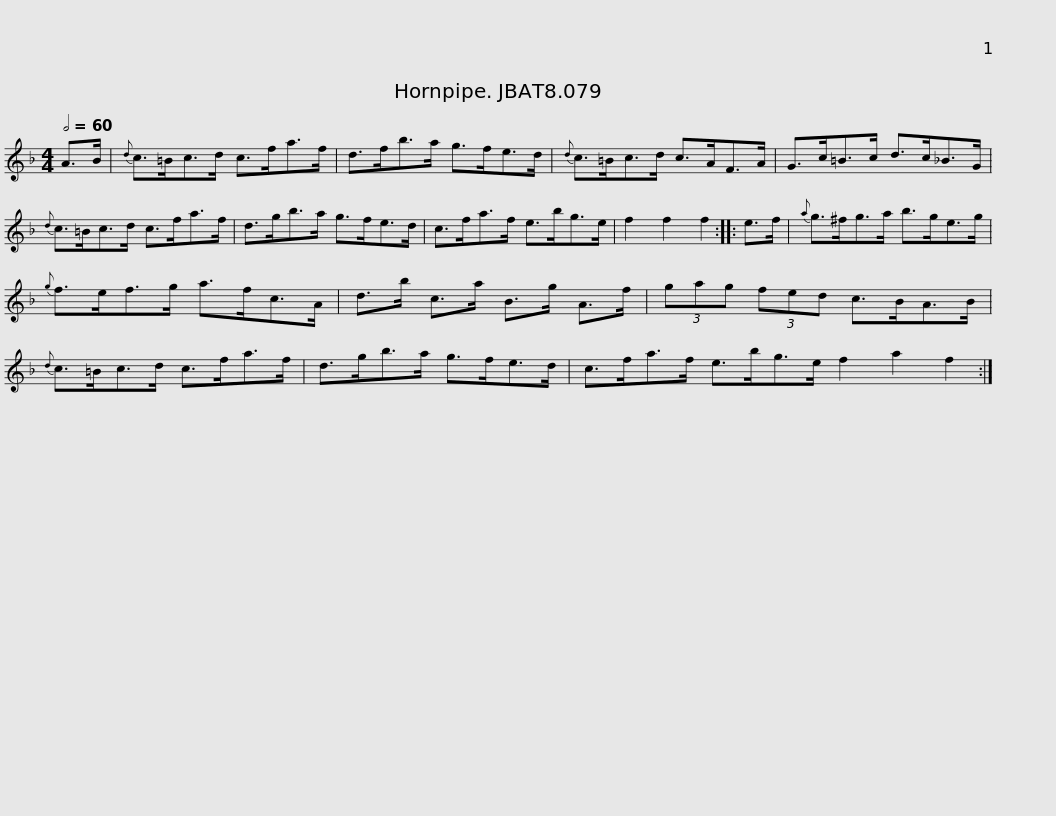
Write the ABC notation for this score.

X:1
L:1/8
Q:1/2=60
M:4/4
I:linebreak $
K:F
V:1 treble
V:1
 A>B |{d} c>=Bc>d c>fa>f | d>fb>a g>fe>d |{d} c>=Bc>d c>AF>A |$ G>c=B>c d>c_B>G | %5
{d} c>=Bc>d c>fa>f | d>gb>a g>fe>d | c>fa>f e>bg>e | f2 f2 f2 ::$ e>f | %10
{a} g>^fg>a b>ge>g |{g} f>ef>g a>fc>A | d>b c>a B>g A>f |$ (3gag (3fed c>BA>B |{d} c>=Bc>d c>fa>f | %15
 d>gb>a g>fe>d |$ c>fa>f e>bg>e f2 a2 f2 :| %17
